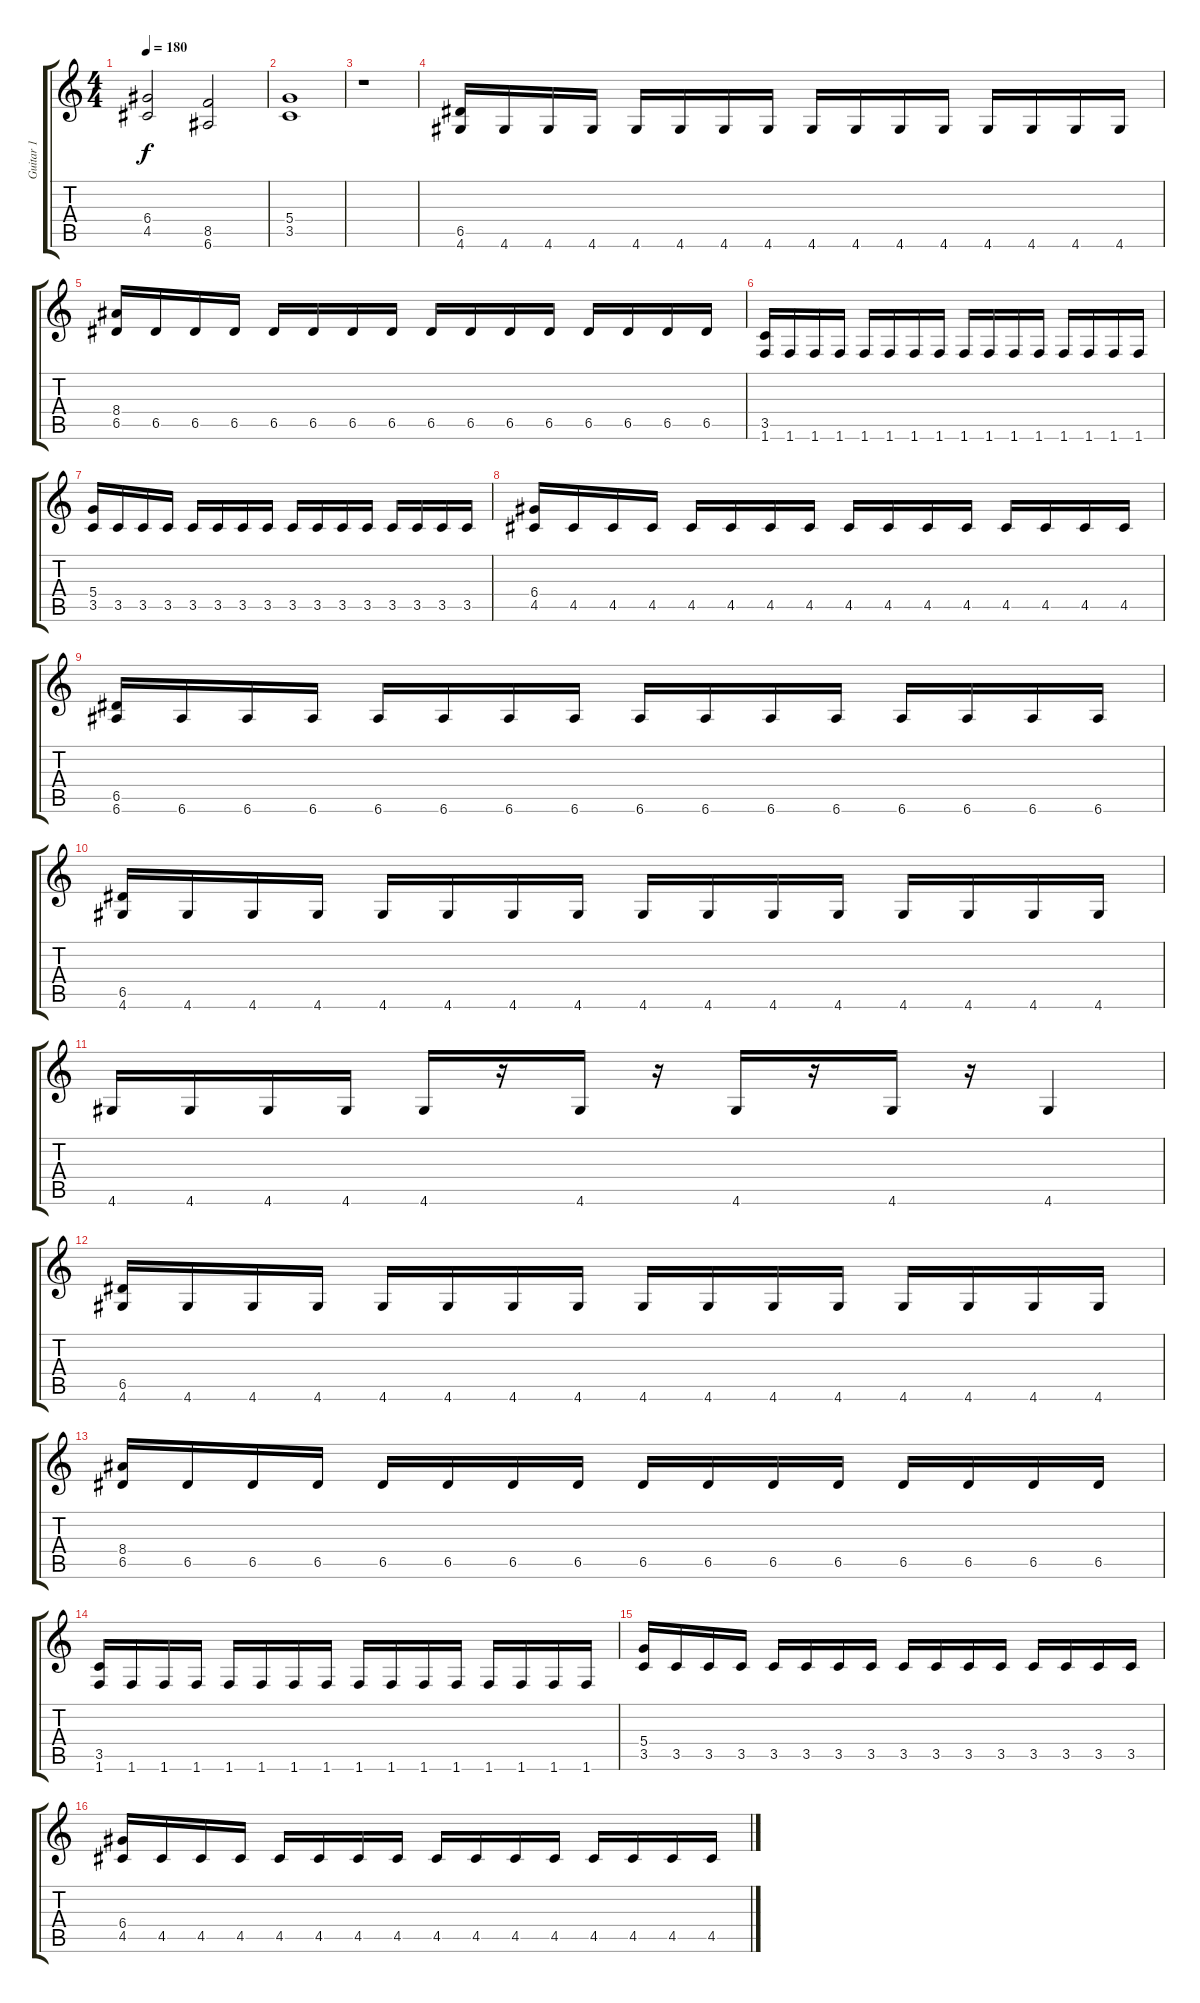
\track ("Guitar 1" "Guitar 1") {instrument distortionguitar}
\staff {score tabs}
\tuning (E4 B3 G3 D3 A2 E2) {hide}
\ts (4 4)
\tempo 180
\clef g2
\ks c
(6.4 4.5).2{dy f} (8.5 6.6).2 |
(5.4 3.5).1 |
r.1 |
(6.5 4.6).16 4.6.16 4.6.16 4.6.16 4.6.16 4.6.16 4.6.16 4.6.16 4.6.16 4.6.16 4.6.16 4.6.16 4.6.16 4.6.16 4.6.16 4.6.16 |
(8.4 6.5).16 6.5.16 6.5.16 6.5.16 6.5.16 6.5.16 6.5.16 6.5.16 6.5.16 6.5.16 6.5.16 6.5.16 6.5.16 6.5.16 6.5.16 6.5.16 |
(3.5 1.6).16 1.6.16 1.6.16 1.6.16 1.6.16 1.6.16 1.6.16 1.6.16 1.6.16 1.6.16 1.6.16 1.6.16 1.6.16 1.6.16 1.6.16 1.6.16 |
(5.4 3.5).16 3.5.16 3.5.16 3.5.16 3.5.16 3.5.16 3.5.16 3.5.16 3.5.16 3.5.16 3.5.16 3.5.16 3.5.16 3.5.16 3.5.16 3.5.16 |
(6.4 4.5).16 4.5.16 4.5.16 4.5.16 4.5.16 4.5.16 4.5.16 4.5.16 4.5.16 4.5.16 4.5.16 4.5.16 4.5.16 4.5.16 4.5.16 4.5.16 |
(6.5 6.6).16 6.6.16 6.6.16 6.6.16 6.6.16 6.6.16 6.6.16 6.6.16 6.6.16 6.6.16 6.6.16 6.6.16 6.6.16 6.6.16 6.6.16 6.6.16 |
(6.5 4.6).16 4.6.16 4.6.16 4.6.16 4.6.16 4.6.16 4.6.16 4.6.16 4.6.16 4.6.16 4.6.16 4.6.16 4.6.16 4.6.16 4.6.16 4.6.16 |
4.6.16 4.6.16 4.6.16 4.6.16 4.6.16 r.16 4.6.16 r.16 4.6.16 r.16 4.6.16 r.16 4.6.4 |
(6.5 4.6).16 4.6.16 4.6.16 4.6.16 4.6.16 4.6.16 4.6.16 4.6.16 4.6.16 4.6.16 4.6.16 4.6.16 4.6.16 4.6.16 4.6.16 4.6.16 |
(8.4 6.5).16 6.5.16 6.5.16 6.5.16 6.5.16 6.5.16 6.5.16 6.5.16 6.5.16 6.5.16 6.5.16 6.5.16 6.5.16 6.5.16 6.5.16 6.5.16 |
(3.5 1.6).16 1.6.16 1.6.16 1.6.16 1.6.16 1.6.16 1.6.16 1.6.16 1.6.16 1.6.16 1.6.16 1.6.16 1.6.16 1.6.16 1.6.16 1.6.16 |
(5.4 3.5).16 3.5.16 3.5.16 3.5.16 3.5.16 3.5.16 3.5.16 3.5.16 3.5.16 3.5.16 3.5.16 3.5.16 3.5.16 3.5.16 3.5.16 3.5.16 |
(6.4 4.5).16 4.5.16 4.5.16 4.5.16 4.5.16 4.5.16 4.5.16 4.5.16 4.5.16 4.5.16 4.5.16 4.5.16 4.5.16 4.5.16 4.5.16 4.5.16
